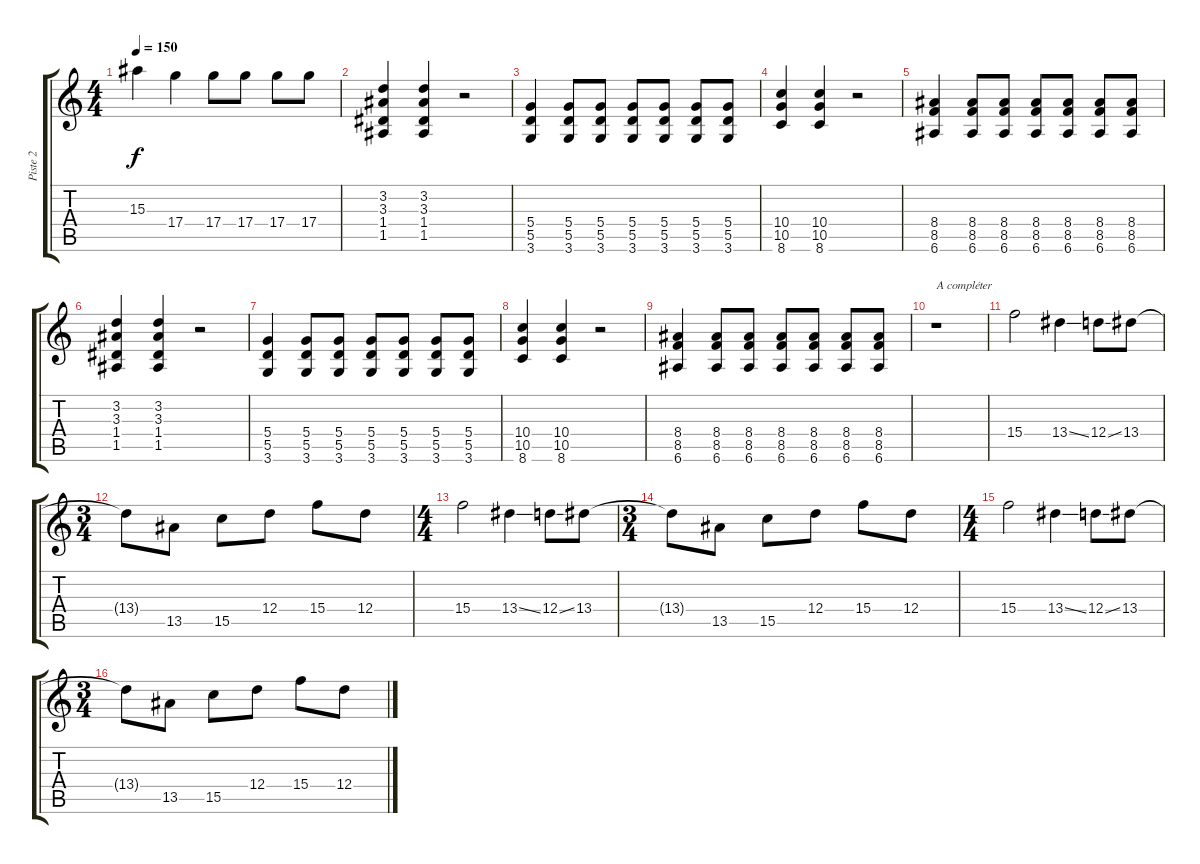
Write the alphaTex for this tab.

\track ("Piste 2" "Piste 2") {instrument overdrivenguitar}
\staff {score tabs}
\tuning (E4 B3 G3 D3 A2 E2) {hide}
\ts (4 4)
\tempo 150
\clef g2
\ks c
15.3{t}.4{dy f} 17.4.4 17.4.8 17.4.8 17.4.8 17.4.8 |
(3.2 3.3 1.4 1.5).4 (3.2 3.3 1.4 1.5).4 r.2 |
(5.4 5.5 3.6).4 (5.4 5.5 3.6).8 (5.4 5.5 3.6).8 (5.4 5.5 3.6).8 (5.4 5.5 3.6).8 (5.4 5.5 3.6).8 (5.4 5.5 3.6).8 |
(10.4 10.5 8.6).4 (10.4 10.5 8.6).4 r.2 |
(8.4 8.5 6.6).4 (8.4 8.5 6.6).8 (8.4 8.5 6.6).8 (8.4 8.5 6.6).8 (8.4 8.5 6.6).8 (8.4 8.5 6.6).8 (8.4 8.5 6.6).8 |
(3.2 3.3 1.4 1.5).4 (3.2 3.3 1.4 1.5).4 r.2 |
(5.4 5.5 3.6).4 (5.4 5.5 3.6).8 (5.4 5.5 3.6).8 (5.4 5.5 3.6).8 (5.4 5.5 3.6).8 (5.4 5.5 3.6).8 (5.4 5.5 3.6).8 |
(10.4 10.5 8.6).4 (10.4 10.5 8.6).4 r.2 |
(8.4 8.5 6.6).4 (8.4 8.5 6.6).8 (8.4 8.5 6.6).8 (8.4 8.5 6.6).8 (8.4 8.5 6.6).8 (8.4 8.5 6.6).8 (8.4 8.5 6.6).8 |
r.1{txt "A compléter"} |
15.4.2 13.4{ss}.4 12.4{ss}.8 13.4.8 |
\ts (3 4)
13.4{t}.8 13.5.8 15.5.8 12.4.8 15.4.8 12.4.8 |
\ts (4 4)
15.4.2 13.4{ss}.4 12.4{ss}.8 13.4.8 |
\ts (3 4)
13.4{t}.8 13.5.8 15.5.8 12.4.8 15.4.8 12.4.8 |
\ts (4 4)
15.4.2 13.4{ss}.4 12.4{ss}.8 13.4.8 |
\ts (3 4)
13.4{t}.8 13.5.8 15.5.8 12.4.8 15.4.8 12.4.8
